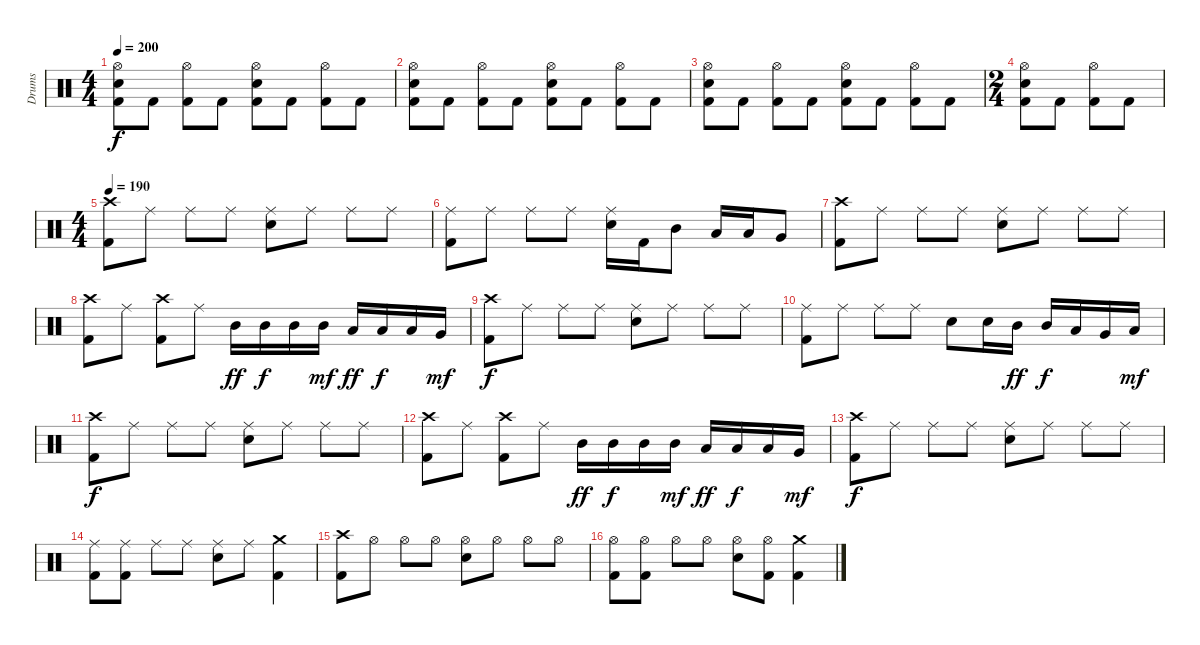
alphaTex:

\track ("Drums" "Drums") {instrument percussion}
\staff {score}
\articulation defaults
\ts (4 4)
\tempo 200
\clef neutral
\ks c
("Hi-Hat (open)" "Electric Snare (hit)" "Kick (hit) 2").8{dy f} "Kick (hit) 2".8 ("Hi-Hat (open)" "Kick (hit) 2").8 "Kick (hit) 2".8 ("Hi-Hat (open)" "Electric Snare (hit)" "Kick (hit) 2").8 "Kick (hit) 2".8 ("Hi-Hat (open)" "Kick (hit) 2").8 "Kick (hit) 2".8 |
("Hi-Hat (open)" "Electric Snare (hit)" "Kick (hit) 2").8 "Kick (hit) 2".8 ("Hi-Hat (open)" "Kick (hit) 2").8 "Kick (hit) 2".8 ("Hi-Hat (open)" "Electric Snare (hit)" "Kick (hit) 2").8 "Kick (hit) 2".8 ("Hi-Hat (open)" "Kick (hit) 2").8 "Kick (hit) 2".8 |
("Hi-Hat (open)" "Electric Snare (hit)" "Kick (hit) 2").8 "Kick (hit) 2".8 ("Hi-Hat (open)" "Kick (hit) 2").8 "Kick (hit) 2".8 ("Hi-Hat (open)" "Electric Snare (hit)" "Kick (hit) 2").8 "Kick (hit) 2".8 ("Hi-Hat (open)" "Kick (hit) 2").8 "Kick (hit) 2".8 |
\ts (2 4)
("Hi-Hat (open)" "Electric Snare (hit)" "Kick (hit) 2").8 "Kick (hit) 2".8 ("Hi-Hat (open)" "Kick (hit) 2").8 "Kick (hit) 2".8 |
\ts (4 4)
\tempo 190
("Crash high (hit)" "Kick (hit) 2").8 "Ride (middle)".8 "Ride (middle)".8 "Ride (middle)".8 ("Ride (middle)" "Electric Snare (hit)").8 "Ride (middle)".8 "Ride (middle)".8 "Ride (middle)".8 |
("Ride (middle)" "Kick (hit) 2").8 "Ride (middle)".8 "Ride (middle)".8 "Ride (middle)".8 ("Ride (middle)" "Electric Snare (hit)").16 "Kick (hit) 2".16 "Mid Tom (hit)".8 "Low Tom (hit)".16 "Low Tom (hit)".16 "Very Low Tom (hit)".8 |
("Crash high (hit)" "Kick (hit) 2").8 "Ride (middle)".8 "Ride (middle)".8 "Ride (middle)".8 ("Ride (middle)" "Electric Snare (hit)").8 "Ride (middle)".8 "Ride (middle)".8 "Ride (middle)".8 |
("Crash high (hit)" "Kick (hit) 2").8 "Ride (middle)".8 ("Crash high (hit)" "Kick (hit) 2").8 "Ride (middle)".8 "Mid Tom (hit)".16{dy ff} "Mid Tom (hit)".16{dy f} "Mid Tom (hit)".16 "Mid Tom (hit)".16{dy mf} "Low Tom (hit)".16{dy ff} "Low Tom (hit)".16{dy f} "Low Tom (hit)".16 "Very Low Tom (hit)".16{dy mf} |
("Crash high (hit)" "Kick (hit) 2").8{dy f} "Ride (middle)".8 "Ride (middle)".8 "Ride (middle)".8 ("Ride (middle)" "Electric Snare (hit)").8 "Ride (middle)".8 "Ride (middle)".8 "Ride (middle)".8 |
("Ride (middle)" "Kick (hit) 2").8 "Ride (middle)".8 "Ride (middle)".8 "Ride (middle)".8 "Electric Snare (hit)".8 "Electric Snare (hit)".16 "Mid Tom (hit)".16{dy ff} "Mid Tom (hit)".16{dy f} "Low Tom (hit)".16 "Very Low Tom (hit)".16 "Low Floor Tom (hit)".16{dy mf} |
("Crash high (hit)" "Kick (hit) 2").8{dy f} "Ride (middle)".8 "Ride (middle)".8 "Ride (middle)".8 ("Ride (middle)" "Electric Snare (hit)").8 "Ride (middle)".8 "Ride (middle)".8 "Ride (middle)".8 |
("Crash high (hit)" "Kick (hit) 2").8 "Ride (middle)".8 ("Crash high (hit)" "Kick (hit) 2").8 "Ride (middle)".8 "Mid Tom (hit)".16{dy ff} "Mid Tom (hit)".16{dy f} "Mid Tom (hit)".16 "Mid Tom (hit)".16{dy mf} "Low Tom (hit)".16{dy ff} "Low Tom (hit)".16{dy f} "Low Tom (hit)".16 "Very Low Tom (hit)".16{dy mf} |
("Crash high (hit)" "Kick (hit) 2").8{dy f} "Ride (middle)".8 "Ride (middle)".8 "Ride (middle)".8 ("Ride (middle)" "Electric Snare (hit)").8 "Ride (middle)".8 "Ride (middle)".8 "Ride (middle)".8 |
("Ride (middle)" "Kick (hit) 2").8 ("Ride (middle)" "Kick (hit) 2").8 "Ride (middle)".8 "Ride (middle)".8 ("Ride (middle)" "Electric Snare (hit)").8 "Ride (middle)".8 ("Crash medium (hit)" "Kick (hit) 2").4 |
("Crash high (hit)" "Kick (hit) 2").8 "Hi-Hat (open)".8 "Hi-Hat (open)".8 "Hi-Hat (open)".8 ("Hi-Hat (open)" "Electric Snare (hit)").8 "Hi-Hat (open)".8 "Hi-Hat (open)".8 "Hi-Hat (open)".8 |
("Hi-Hat (open)" "Kick (hit) 2").8 ("Hi-Hat (open)" "Kick (hit) 2").8 "Hi-Hat (open)".8 "Hi-Hat (open)".8 ("Hi-Hat (open)" "Electric Snare (hit)").8 ("Hi-Hat (open)" "Kick (hit) 2").8 ("Crash medium (hit)" "Kick (hit) 2").4
